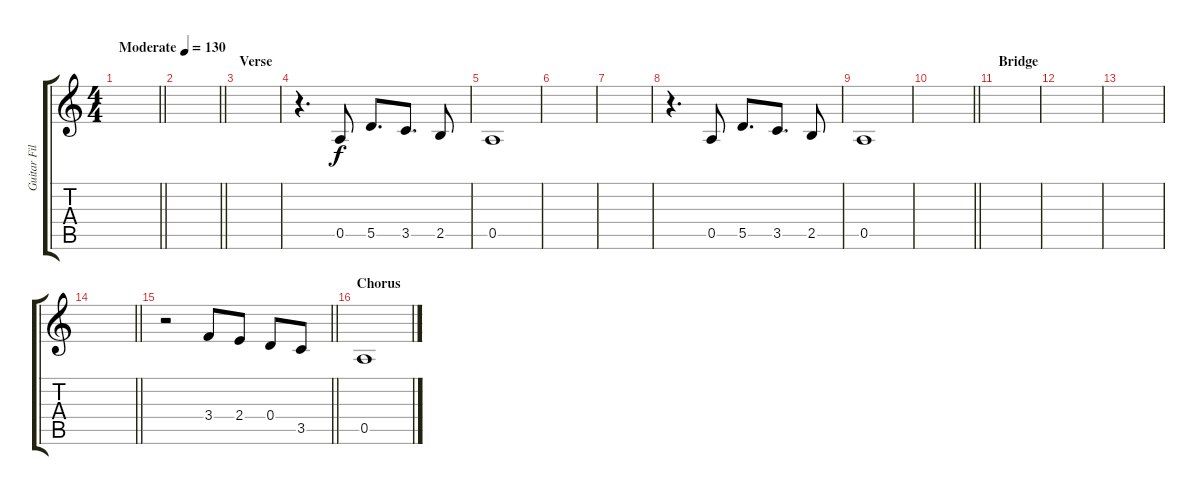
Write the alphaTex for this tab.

\track ("Guitar Fills" "Guitar Fil") {instrument electricguitarclean}
\staff {score tabs}
\tuning (E4 B3 G3 D3 A2 E2) {hide}
\ts (4 4)
\tempo (130 "Moderate")
\clef g2
\barLineRight lightlight
\ks c
|
\barLineRight lightlight
|
\section ("" "Verse")
|
r.4{d} 0.5.8 5.5.8{d} 3.5.8{d} 2.5.8 |
0.5.1 |
|
|
r.4{d} 0.5.8 5.5.8{d} 3.5.8{d} 2.5.8 |
0.5.1 |
\barLineRight lightlight
|
\section ("" "Bridge")
|
|
|
\barLineRight lightlight
|
\barLineRight lightlight
r.2 3.4.8 2.4.8 0.4.8 3.5.8 |
\section ("" "Chorus")
0.5.1
